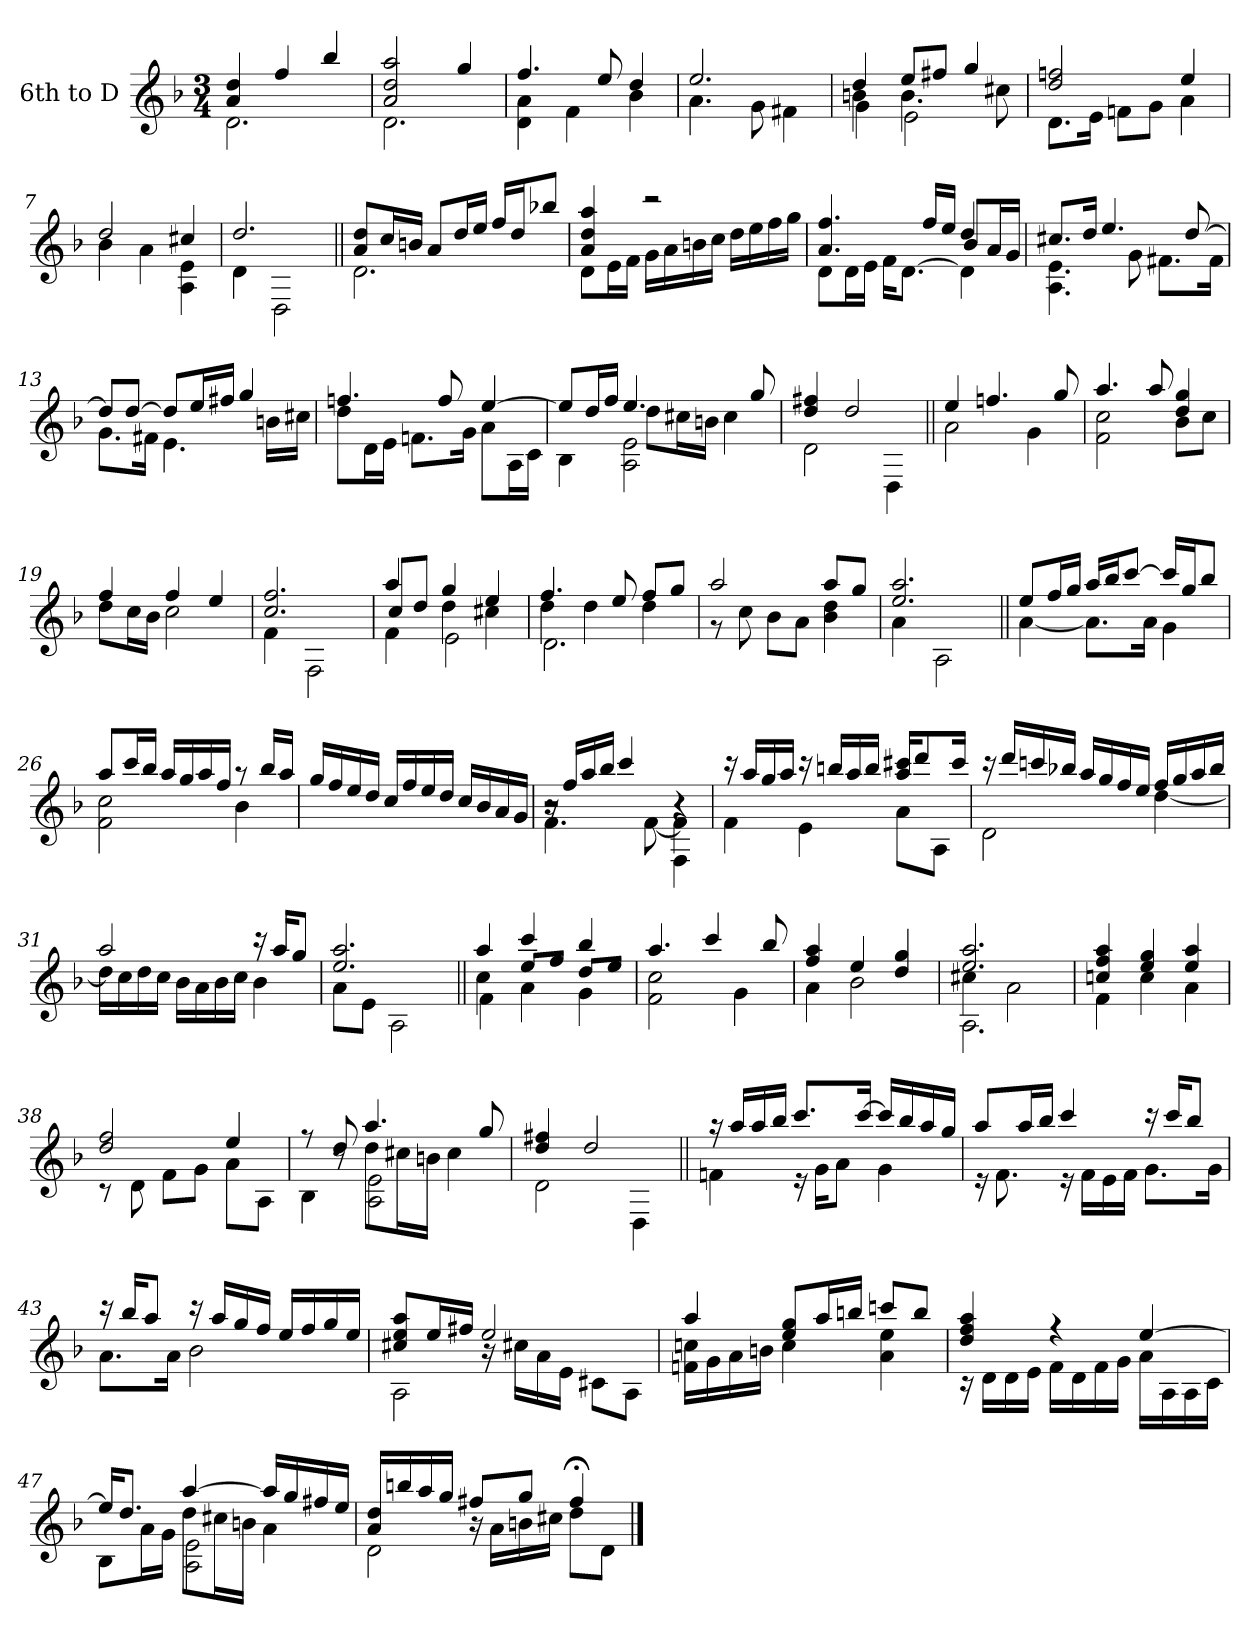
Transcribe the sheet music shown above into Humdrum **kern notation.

**kern
*part1
*staff1
*I"6th to D
!!LO:PB:g=z
*clefG2
*ITrd7c12
*k[b-]
*d:
*M3/4
*MM68
=1
*^
4Ai/ 4di	2.Di\
4fi/	.
4b-i/	.
=2	=2
2Ai/ 2di 2ai	2.Di\
4gi/	.
=3	=3
4.fi/	4Di\ 4Ai
.	4Fi\
8ei/	.
4di/	4B-i\
=4	=4
2.ei/	4.Ai\
.	8Gi\
.	4F#Xi\
=5	=5
*	*^
4di/	4Bni\	4Gi\
8ei/L	4.Bi\	2Ei\
8f#Xi/J	.	.
4gi/	.	.
.	8c#Xi\	.
*	*v	*v
=6	=6
2di/ 2fni	8.Di\L
.	16Ei\Jk
.	8Fni\L
.	8Gi\J
4ei/	4Ai\
=7	=7
2di/	4B-i\
.	4Ai\
4c#Xi/	4AAi\ 4Ei
!!LO:LB:g=z	!!
=8	=8
2.di/	4Di\
.	2DDi\
=9||	=9||
8Ai/ 8diL	2.Di\
16ci/L	.
16Bni/JJ	.
8Ai/L	.
16di/L	.
16ei/JJ	.
16fi/LL	.
16di/J	.
8b-Xi/J	.
=10	=10
4Ai/ 4di 4ai	8Di\L
.	16Ei\L
.	16Fi\JJ
2r	16Gi\LL
.	16Ai\
.	16Bni\
.	16ci\JJ
.	16di\LL
.	16ei\
.	16fi\
.	16gi\JJ
=11	=11
*	*^
4.Ai/ 4.fi	2ryy	8Di\L
.	.	16Di\L
.	.	16Ei\JJ
.	.	16Fi\KL
.	.	[<8.Di\J
16fi/LL	.	.
16ei/JJ	.	.
4di/	8B-i/L	4Di\]
.	16Ai/L	.
.	16Gi/JJ	.
*	*v	*v
=12	=12
8.c#Xi/L	4.AAi\ 4.Ei
16di/Jk	.
4.ei/	.
.	8Gi\
.	8.F#Xi\L
[>8di/	.
.	16F#i\Jk
!!LO:LB:g=z	!!
=13	=13
8di/L]	8.Gi\L
[>8di/J	.
.	16F#Xi\Jk
8di/L]	4.Ei\
16ei/L	.
16f#Xi/JJ	.
4gi/	.
.	16Bni\LL
.	16c#Xi\JJ
=14	=14
4.fni/	8di\L
.	16Di\L
.	16Ei\JJ
.	8.Fni\L
8fi/	.
.	16Gi\Jk
[>4ei/	8Ai\L
.	16AAi\L
.	16Ci\JJ
=15	=15
*	*^
8ei/L]	4BB-i\	4ryy
16di/L	.	.
16fi/JJ	.	.
4.ei/	8di\L	2AAi\ 2Ei
.	16c#Xi\L	.
.	16Bni\JJ	.
.	4c#i\	.
8gi/	.	.
*	*v	*v
=16	=16
4di/ 4f#Xi	2Di\
2di/	.
.	4DDi\
=17||	=17||
4ei/	2Ai\
4.fni/	.
.	4Gi\
8gi/	.
=18	=18
4.ai/	2Fi\ 2ci
8ai/	.
4di/ 4gi	8B-i\L
.	8ci\J
!!LO:LB:g=z	!!
=19	=19
4fi/	8di\L
.	16ci\L
.	16B-i\JJ
4fi/	2ci\
4ei/	.
=20	=20
2.ci/ 2.fi	4Fi\
.	2FFi\
=21	=21
*	*^
4ai/	8ci/L	4Fi\
.	8di/J	.
4gi/	4di\	2Ei\
4ei/	4c#Xi\	.
=22	=22	=22
4.fi/	4di\	2.Di\
.	4di\	.
8ei/	.	.
8fi/L	4di\	.
8gi/J	.	.
*	*v	*v
=23	=23
2ai/	8r
.	8ci\
.	8B-i\L
.	8Ai\J
8ai/L	4B-i\ 4di
8gi/J	.
=24	=24
2.ei/ 2.ai	4Ai\
.	2AAi\
=25||	=25||
8ei/L	[<4Ai\
16fi/L	.
16gi/JJ	.
16ai/LL	8.Ai\L]
16b-i/J	.
[>8cci/J	.
.	16Ai\Jk
16cci/LL]	4Gi\
16gi/J	.
8b-i/J	.
!!LO:LB:g=z	!!
=26	=26
8ai/L	2Fi\ 2ci
16cci/L	.
16b-i/JJ	.
16ai/LL	.
16gi/	.
16ai/	.
16fi/JJ	.
8r	4B-i\
16b-i/LL	.
16ai/JJ	.
*v	*v
=27
16gi/LL
16fi/
16ei/
16di/JJ
16ci/LL
16fi/
16ei/
16di/JJ
16ci/LL
16B-i/
16Ai/
16Gi/JJ
=28
*^
*	*^
16r	4.Fi\	2r
16fi/LL	.	.
16ai/	.	.
16b-i/JJ	.	.
4cci/	.	.
.	[<8Fi\	.
4r	4Fi\]	4FFi\
*	*v	*v
=29	=29
16r	4Fi\
16ai/LL	.
16gi/	.
16ai/JJ	.
16r	4Ei\
16bni/LL	.
16ai/	.
16bi/JJ	.
16ai/ 16cc#XiKL	8Ai\L
8ddi/	.
.	8AAi\J
16cc#i/Jk	.
!!LO:LB:g=z	!!
=30	=30
16r	2Di\
16ddi/LL	.
16ccni/	.
16b-Xi/JJ	.
16ai/LL	.
16gi/	.
16fi/	.
16ei/JJ	.
16fi/LL	[<4di\
16gi/	.
16ai/	.
16b-i/JJ	.
=31	=31
2ai/	16di\LL]
.	16ci\
.	16di\
.	16ci\JJ
.	16B-i\LL
.	16Ai\
.	16B-i\
.	16ci\JJ
16r	4B-i\
16ai/KL	.
8gi/J	.
=32	=32
2.ei/ 2.ai	8Ai\L
.	8Ei\J
.	2AAi\
=33||	=33||
*	*^
4ai/	4ci\	4Fi\
4cci/	8ei/L	4Ai\
.	8fi/J	.
4b-i/	8di/L	4Gi\
.	8ei/J	.
*	*v	*v
=34	=34
4.ai/	2Fi\ 2ci
4cci/	.
.	4Gi\
8b-i/	.
=35	=35
4fi/ 4ai	4Ai\
4ei/	2B-i\
4di/ 4gi	.
!!LO:LB:g=z	!!
=36	=36
*	*^
2.ei/ 2.ai	4c#Xi\	2.AAi\
.	2Ai\	.
*	*v	*v
=37	=37
4cni/ 4fi 4ai	4Fi\
4ei/ 4gi	4ci\
4ei/ 4ai	4Ai\
=38	=38
2di/ 2fi	8r
.	8Di\
.	8Fi\L
.	8Gi\J
4ei/	8Ai\L
.	8AAi\J
=39	=39
*	*^
8r	8ryy	4BB-i\
8di/	8r	.
4.ai/	8di\L	2AAi\ 2Ei
.	16c#Xi\L	.
.	16Bni\JJ	.
.	4c#i\	.
8gi/	.	.
*	*v	*v
=40	=40
4di/ 4f#Xi	2Di\
2di/	.
.	4DDi\
=41||	=41||
16r	4Fni\
16ai/LL	.
16ai/	.
16b-i/JJ	.
8.cci/L	16r
.	16Gi\KL
.	8Ai\J
[>16cci/Jk	.
16cci/LL]	4Gi\
16b-i/	.
16ai/	.
16gi/JJ	.
!!LO:LB:g=z	!!
=42	=42
8ai/L	16r
.	8.Fi\
16ai/L	.
16b-i/JJ	.
4cci/	16r
.	16Fi\LL
.	16Ei\
.	16Fi\JJ
16r	8.Gi\L
16cci/KL	.
8b-i/J	.
.	16Gi\Jk
=43	=43
16r	8.Ai\L
16b-i/KL	.
8ai/J	.
.	16Ai\Jk
16r	2B-i\
16ai/LL	.
16gi/	.
16fi/JJ	.
16ei/LL	.
16fi/	.
16gi/	.
16ei/JJ	.
=44	=44
*	*^
8c#Xi/ 8ei 8aiL	4ryy	2AAi\
16ei/L	.	.
16f#Xi/JJ	.	.
2ei/	16r	.
.	16c#Xi\LL	.
.	16Ai\	.
.	16Ei\JJ	.
.	8C#Xi\L	4ryy
.	8AAi\J	.
*	*v	*v
=45	=45
4ai/	16Fni\ 16cniLL
.	16Gi\
.	16Ai\
.	16Bni\JJ
8ei/ 8giL	4ci\
16ai/L	.
16bni/JJ	.
8ccni/L	4Ai\ 4ei
8bi/J	.
!!LO:LB:g=z	!!
=46	=46
4di/ 4fi 4ai	16r
.	16Di\LL
.	16Di\
.	16Ei\JJ
4r	16Fi\LL
.	16Di\
.	16Fi\
.	16Gi\JJ
[>4ei/	16Ai\LL
.	16AAi\
.	16AAi\
.	16Ci\JJ
=47	=47
*	*^
16ei/KL]	8BB-i\L	4ryy
8.di/J	.	.
.	16Ai\L	.
.	16Gi\JJ	.
[>4ai/	8di\L	2AAi\ 2Ei
.	16c#Xi\L	.
.	16Bni\JJ	.
16ai/LL]	4Ai\	.
16gi/	.	.
16f#Xi/	.	.
16ei/JJ	.	.
=48	=48	=48
16Ai/ 16diLL	4ryy	2Di\
16bni/	.	.
16ai/	.	.
16gi/JJ	.	.
8f#Xi/L	16r	.
.	16Ai\LL	.
8gi/J	16Bni\	.
.	16c#Xi\JJ	.
4f#;i/	8di\L	4ryy
.	8Di\J	.
*v	*v	*v
==
*-
